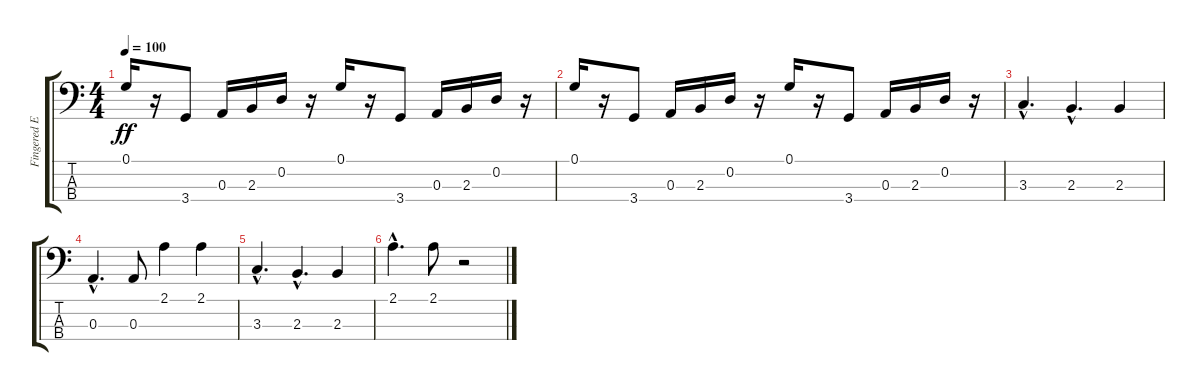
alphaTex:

\track ("Fingered E Bass " "Fingered E") {instrument electricbassfinger}
\staff {score tabs}
\tuning (G2 D2 A1 E1) {hide}
\ts (4 4)
\tempo 100
\clef f4
\ks c
0.1.16{dy ff} r.16 3.4.8 0.3.16 2.3.16 0.2.16 r.16 0.1.16 r.16 3.4.8 0.3.16 2.3.16 0.2.16 r.16 |
0.1.16 r.16 3.4.8 0.3.16 2.3.16 0.2.16 r.16 0.1.16 r.16 3.4.8 0.3.16 2.3.16 0.2.16 r.16 |
3.3{hac}.4{d} 2.3{hac}.4{d} 2.3.4 |
0.3{hac}.4{d} 0.3.8 2.1.4 2.1.4 |
3.3{hac}.4{d} 2.3{hac}.4{d} 2.3.4 |
2.1{hac}.4{d} 2.1.8 r.2
